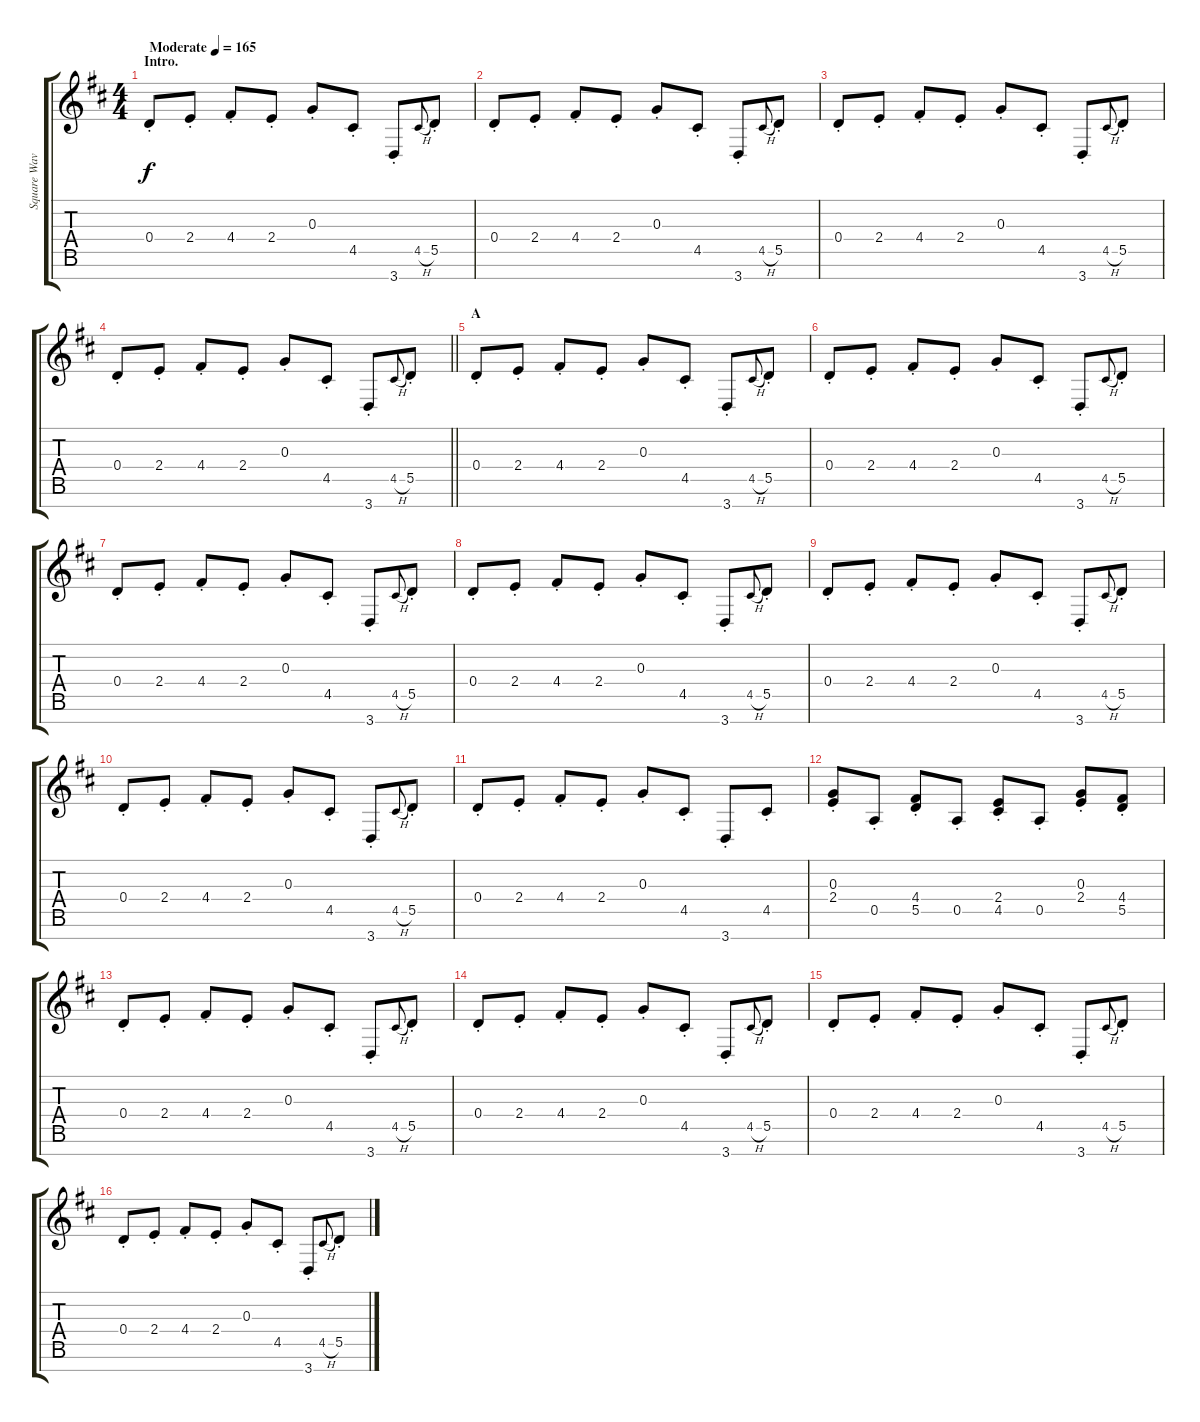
\track ("Square Wave Synth" "Square Wav") {instrument lead1square}
\staff {score tabs}
\tuning (E5 B4 G4 D4 A3 E3 B2) {hide}
\ts (4 4)
\section ("" "Intro.")
\tempo (165 "Moderate")
\clef g2
\ks d
0.4{st}.8{dy f instrument lead1square} 2.4{st}.8 4.4{st}.8 2.4{st}.8 0.3{st}.8 4.5{st}.8 3.7{st}.8 4.5{h}.8{gr onbeat} 5.5{st}.8 |
0.4{st}.8 2.4{st}.8 4.4{st}.8 2.4{st}.8 0.3{st}.8 4.5{st}.8 3.7{st}.8 4.5{h}.8{gr onbeat} 5.5{st}.8 |
0.4{st}.8 2.4{st}.8 4.4{st}.8 2.4{st}.8 0.3{st}.8 4.5{st}.8 3.7{st}.8 4.5{h}.8{gr onbeat} 5.5{st}.8 |
\barLineRight lightlight
0.4{st}.8 2.4{st}.8 4.4{st}.8 2.4{st}.8 0.3{st}.8 4.5{st}.8 3.7{st}.8 4.5{h}.8{gr onbeat} 5.5{st}.8 |
\section ("" "A")
0.4{st}.8 2.4{st}.8 4.4{st}.8 2.4{st}.8 0.3{st}.8 4.5{st}.8 3.7{st}.8 4.5{h}.8{gr onbeat} 5.5{st}.8 |
0.4{st}.8 2.4{st}.8 4.4{st}.8 2.4{st}.8 0.3{st}.8 4.5{st}.8 3.7{st}.8 4.5{h}.8{gr onbeat} 5.5{st}.8 |
0.4{st}.8 2.4{st}.8 4.4{st}.8 2.4{st}.8 0.3{st}.8 4.5{st}.8 3.7{st}.8 4.5{h}.8{gr onbeat} 5.5{st}.8 |
0.4{st}.8 2.4{st}.8 4.4{st}.8 2.4{st}.8 0.3{st}.8 4.5{st}.8 3.7{st}.8 4.5{h}.8{gr onbeat} 5.5{st}.8 |
0.4{st}.8 2.4{st}.8 4.4{st}.8 2.4{st}.8 0.3{st}.8 4.5{st}.8 3.7{st}.8 4.5{h}.8{gr onbeat} 5.5{st}.8 |
0.4{st}.8 2.4{st}.8 4.4{st}.8 2.4{st}.8 0.3{st}.8 4.5{st}.8 3.7{st}.8 4.5{h}.8{gr onbeat} 5.5{st}.8 |
0.4{st}.8 2.4{st}.8 4.4{st}.8 2.4{st}.8 0.3{st}.8 4.5{st}.8 3.7{st}.8 4.5{st}.8 |
(0.3{st} 2.4{st}).8 0.5{st}.8 (4.4{st} 5.5{st}).8 0.5{st}.8 (2.4{st} 4.5{st}).8 0.5{st}.8 (0.3{st} 2.4{st}).8 (4.4{st} 5.5{st}).8 |
0.4{st}.8 2.4{st}.8 4.4{st}.8 2.4{st}.8 0.3{st}.8 4.5{st}.8 3.7{st}.8 4.5{h}.8{gr onbeat} 5.5{st}.8 |
0.4{st}.8 2.4{st}.8 4.4{st}.8 2.4{st}.8 0.3{st}.8 4.5{st}.8 3.7{st}.8 4.5{h}.8{gr onbeat} 5.5{st}.8 |
0.4{st}.8 2.4{st}.8 4.4{st}.8 2.4{st}.8 0.3{st}.8 4.5{st}.8 3.7{st}.8 4.5{h}.8{gr onbeat} 5.5{st}.8 |
0.4{st}.8 2.4{st}.8 4.4{st}.8 2.4{st}.8 0.3{st}.8 4.5{st}.8 3.7{st}.8 4.5{h}.8{gr onbeat} 5.5{st}.8
